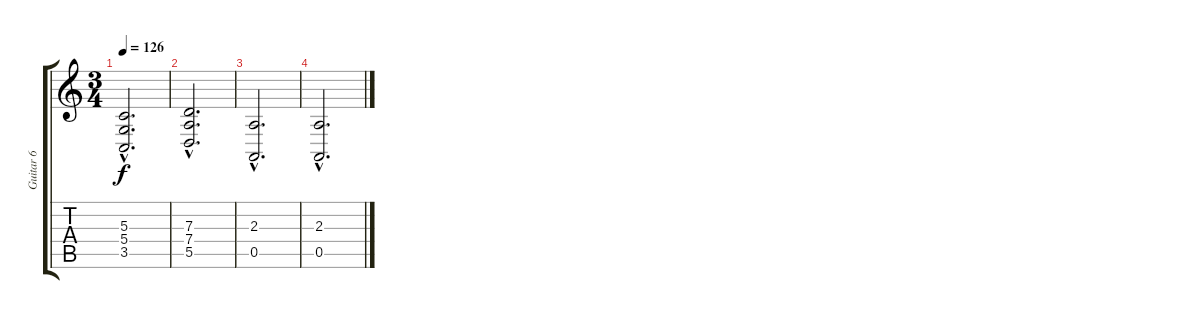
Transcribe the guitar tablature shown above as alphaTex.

\track ("Guitar 6" "Guitar 6") {instrument shakuhachi}
\staff {score tabs}
\tuning (E4 B3 G3 D3 A2 E2) {hide}
\ts (3 4)
\tempo 126
\clef g2
\ks c
(5.3{hac} 5.4{hac} 3.5{hac}).2{d dy f} |
(7.3{hac} 7.4{hac} 5.5{hac}).2{d} |
(2.3{hac} 0.5{hac}).2{d} |
(2.3{hac} 0.5{hac}).2{d}
